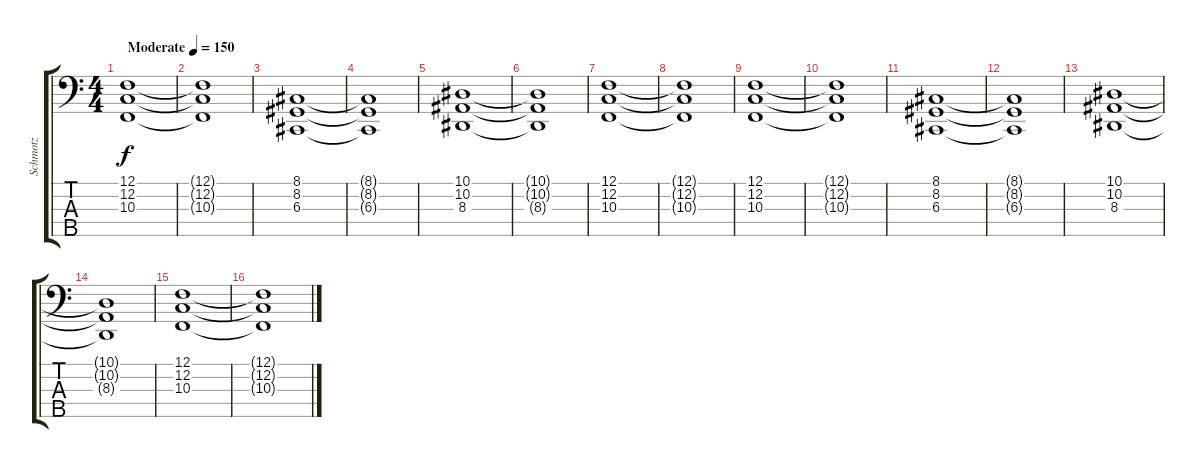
\track ("Schmotz" "Schmotz") {instrument stringensemble1}
\staff {score tabs}
\tuning (F2 C2 G1 D1 A0) {hide}
\ts (4 4)
\tempo (150 "Moderate")
\clef f4
\ks c
(12.1 12.2 10.3).1{dy f instrument stringensemble1} |
(12.1{t} 12.2{t} 10.3{t}).1 |
(8.1 8.2 6.3).1 |
(8.1{t} 8.2{t} 6.3{t}).1 |
(10.1 10.2 8.3).1 |
(10.1{t} 10.2{t} 8.3{t}).1 |
(12.1 12.2 10.3).1 |
(12.1{t} 12.2{t} 10.3{t}).1 |
(12.1 12.2 10.3).1 |
(12.1{t} 12.2{t} 10.3{t}).1 |
(8.1 8.2 6.3).1 |
(8.1{t} 8.2{t} 6.3{t}).1 |
(10.1 10.2 8.3).1 |
(10.1{t} 10.2{t} 8.3{t}).1 |
(12.1 12.2 10.3).1 |
(12.1{t} 12.2{t} 10.3{t}).1
